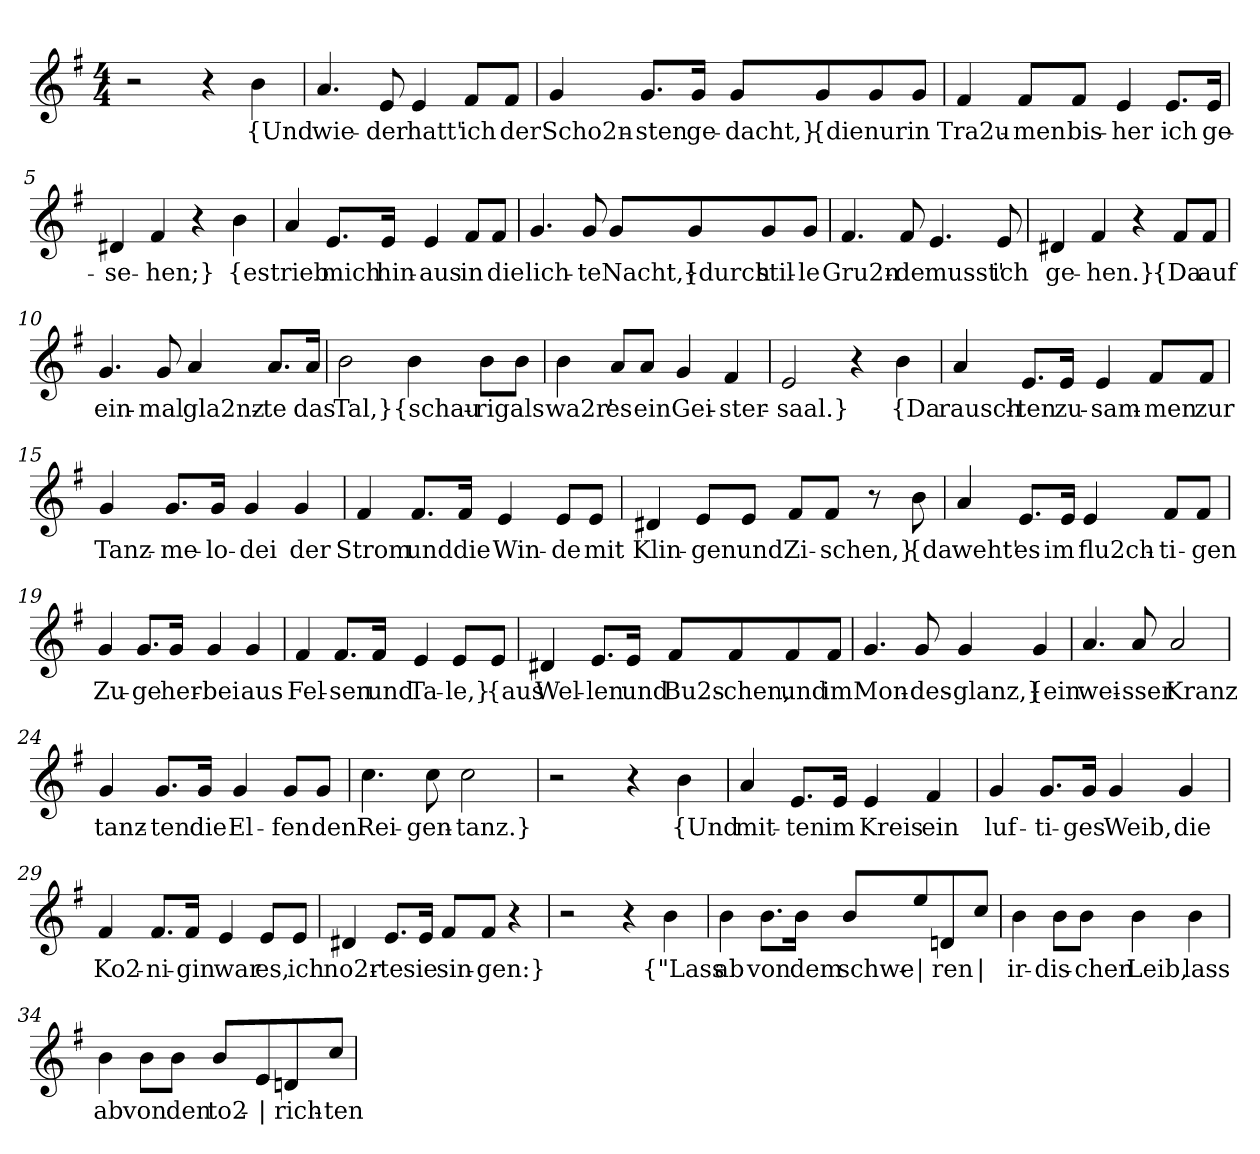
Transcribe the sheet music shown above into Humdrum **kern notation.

**kern	**text
*part1	*part1
*staff1	*staff1
*clefG2	*
*k[f#]	*
*M4/4	*
=1	=1
2r	.
4r	.
!	!LO:LY:b
4b\	{Und
=2	=2
!	!LO:LY:b
4.a/	wie-
!	!LO:LY:b
8e/	-der
!	!LO:LY:b
4e/	hatt'
!	!LO:LY:b
8f#/L	ich
!	!LO:LY:b
8f#/J	der
=3	=3
!	!LO:LY:b
4g/	Scho2n-
!	!LO:LY:b
8.g/L	-sten
!	!LO:LY:b
16g/Jk	ge-
!	!LO:LY:b
8g/L	-dacht,}
!	!LO:LY:b
8g/	{die
!	!LO:LY:b
8g/	nur
!	!LO:LY:b
8g/J	in
!!LO:LB:g=z
=4	=4
!	!LO:LY:b
4f#/	Tra2u-
!	!LO:LY:b
8f#/L	-men
!	!LO:LY:b
8f#/J	bis-
!	!LO:LY:b
4e/	-her
!	!LO:LY:b
8.e/L	ich
!	!LO:LY:b
16e/Jk	ge-
=5	=5
!	!LO:LY:b
4d#X/	-se-
!	!LO:LY:b
4f#/	-hen;}
4r	.
!	!LO:LY:b
4b\	{es
=6	=6
!	!LO:LY:b
4a/	trieb
!	!LO:LY:b
8.e/L	mich
!	!LO:LY:b
16e/Jk	hin-
!	!LO:LY:b
4e/	-aus
!	!LO:LY:b
8f#/L	in
!	!LO:LY:b
8f#/J	die
!!LO:LB:g=z
=7	=7
!	!LO:LY:b
4.g/	lich-
!	!LO:LY:b
8g/	-te
!	!LO:LY:b
8g/L	Nacht,}
!	!LO:LY:b
8g/	{durch
!	!LO:LY:b
8g/	stil-
!	!LO:LY:b
8g/J	-le
=8	=8
!	!LO:LY:b
4.f#/	Gru2n-
!	!LO:LY:b
8f#/	-de
!	!LO:LY:b
4.e/	musst'
!	!LO:LY:b
8e/	ich
=9	=9
!	!LO:LY:b
4d#X/	ge-
!	!LO:LY:b
4f#/	-hen.}
4r	.
!	!LO:LY:b
8f#/L	{Da
!	!LO:LY:b
8f#/J	auf
=10	=10
!	!LO:LY:b
4.g/	ein-
!	!LO:LY:b
8g/	-mal
!	!LO:LY:b
4a/	gla2nz-
!	!LO:LY:b
8.a/L	-te
!	!LO:LY:b
16a/Jk	das
!!LO:LB:g=z
=11	=11
!	!LO:LY:b
2b\	Tal,}
!	!LO:LY:b
4b\	{schau-
!	!LO:LY:b
8b\L	-rig
!	!LO:LY:b
8b\J	als
=12	=12
!	!LO:LY:b
4b\	wa2r'
!	!LO:LY:b
8a/L	es
!	!LO:LY:b
8a/J	ein
!	!LO:LY:b
4g/	Gei-
!	!LO:LY:b
4f#/	-ster-
=13	=13
!	!LO:LY:b
2e/	-saal.}
4r	.
!	!LO:LY:b
4b\	{Da
=14	=14
!	!LO:LY:b
4a/	rausch-
!	!LO:LY:b
8.e/L	-ten
!	!LO:LY:b
16e/Jk	zu-
!	!LO:LY:b
4e/	-sam-
!	!LO:LY:b
8f#/L	-men
!	!LO:LY:b
8f#/J	zur
!!LO:LB:g=z
=15	=15
!	!LO:LY:b
4g/	Tanz-
!	!LO:LY:b
8.g/L	-me-
!	!LO:LY:b
16g/Jk	-lo-
!	!LO:LY:b
4g/	-dei
!	!LO:LY:b
4g/	der
=16	=16
!	!LO:LY:b
4f#/	Strom
!	!LO:LY:b
8.f#/L	und
!	!LO:LY:b
16f#/Jk	die
!	!LO:LY:b
4e/	Win-
!	!LO:LY:b
8e/L	-de
!	!LO:LY:b
8e/J	mit
=17	=17
!	!LO:LY:b
4d#X/	Klin-
!	!LO:LY:b
8e/L	-gen
!	!LO:LY:b
8e/J	und
!	!LO:LY:b
8f#/L	Zi-
!	!LO:LY:b
8f#/J	-schen,}
8r	.
!	!LO:LY:b
8b\	{da
!!LO:LB:g=z
=18	=18
!	!LO:LY:b
4a/	weht'
!	!LO:LY:b
8.e/L	es
!	!LO:LY:b
16e/Jk	im
!	!LO:LY:b
4e/	flu2ch-
!	!LO:LY:b
8f#/L	-ti-
!	!LO:LY:b
8f#/J	-gen
=19	=19
!	!LO:LY:b
4g/	Zu-
!	!LO:LY:b
8.g/L	-ge
!	!LO:LY:b
16g/Jk	her-
!	!LO:LY:b
4g/	-bei
!	!LO:LY:b
4g/	aus
=20	=20
!	!LO:LY:b
4f#/	Fel-
!	!LO:LY:b
8.f#/L	-sen
!	!LO:LY:b
16f#/Jk	und
!	!LO:LY:b
4e/	Ta-
!	!LO:LY:b
8e/L	-le,}
!	!LO:LY:b
8e/J	{aus
!!LO:LB:g=z
=21	=21
!	!LO:LY:b
4d#X/	Wel-
!	!LO:LY:b
8.e/L	-len
!	!LO:LY:b
16e/Jk	und
!	!LO:LY:b
8f#/L	Bu2s-
!	!LO:LY:b
8f#/	-chen,
!	!LO:LY:b
8f#/	und
!	!LO:LY:b
8f#/J	im
=22	=22
!	!LO:LY:b
4.g/	Mon-
!	!LO:LY:b
8g/	-des-
!	!LO:LY:b
4g/	-glanz,}
!	!LO:LY:b
4g/	{ein
=23	=23
!	!LO:LY:b
4.a/	wei-
!	!LO:LY:b
8a/	-sser
!	!LO:LY:b
2a/	Kranz
!!LO:LB:g=z
=24	=24
!	!LO:LY:b
4g/	tanz-
!	!LO:LY:b
8.g/L	-ten
!	!LO:LY:b
16g/Jk	die
!	!LO:LY:b
4g/	El-
!	!LO:LY:b
8g/L	-fen
!	!LO:LY:b
8g/J	den
=25	=25
!	!LO:LY:b
4.cc\	Rei-
!	!LO:LY:b
8cc\	gen-
!	!LO:LY:b
2cc\	-tanz.}
=26	=26
2r	.
4r	.
!	!LO:LY:b
4b\	{Und
=27	=27
!	!LO:LY:b
4a/	mit-
!	!LO:LY:b
8.e/L	-ten
!	!LO:LY:b
16e/Jk	im
!	!LO:LY:b
4e/	Kreis
!	!LO:LY:b
4f#/	ein
=28	=28
!	!LO:LY:b
4g/	luf-
!	!LO:LY:b
8.g/L	-ti-
!	!LO:LY:b
16g/Jk	-ges
!	!LO:LY:b
4g/	Weib,
!	!LO:LY:b
4g/	die
!!LO:LB:g=z
=29	=29
!	!LO:LY:b
4f#/	Ko2-
!	!LO:LY:b
8.f#/L	ni-
!	!LO:LY:b
16f#/Jk	gin
!	!LO:LY:b
4e/	war
!	!LO:LY:b
8e/L	es,
!	!LO:LY:b
8e/J	ich
=30	=30
!	!LO:LY:b
4d#X/	no2r-
!	!LO:LY:b
8.e/L	-te
!	!LO:LY:b
16e/Jk	sie
!	!LO:LY:b
8f#/L	sin-
!	!LO:LY:b
8f#/J	-gen:}
4r	.
=31	=31
2r	.
4r	.
!	!LO:LY:b
4b\	{"Lass
=32	=32
!	!LO:LY:b
4b\	ab
!	!LO:LY:b
8.b\L	von
!	!LO:LY:b
16b\Jk	dem
!	!LO:LY:b
8b/L	schwe-
!	!LO:LY:b
8ee/	|
!	!LO:LY:b
8dn/	-ren
!	!LO:LY:b
8cc/J	|
!!LO:LB:g=z
=33	=33
!	!LO:LY:b
4b\	ir-
!	!LO:LY:b
8b\L	-dis-
!	!LO:LY:b
8b\J	-chen
!	!LO:LY:b
4b\	Leib,
!	!LO:LY:b
4b\	lass
=34	=34
!	!LO:LY:b
4b\	ab
!	!LO:LY:b
8b\L	von
!	!LO:LY:b
8b\J	den
!	!LO:LY:b
8b/L	to2-
!	!LO:LY:b
8e/	|
!	!LO:LY:b
8dn/	-rich-
!	!LO:LY:b
8cc/J	-ten
=	=
*-	*-
